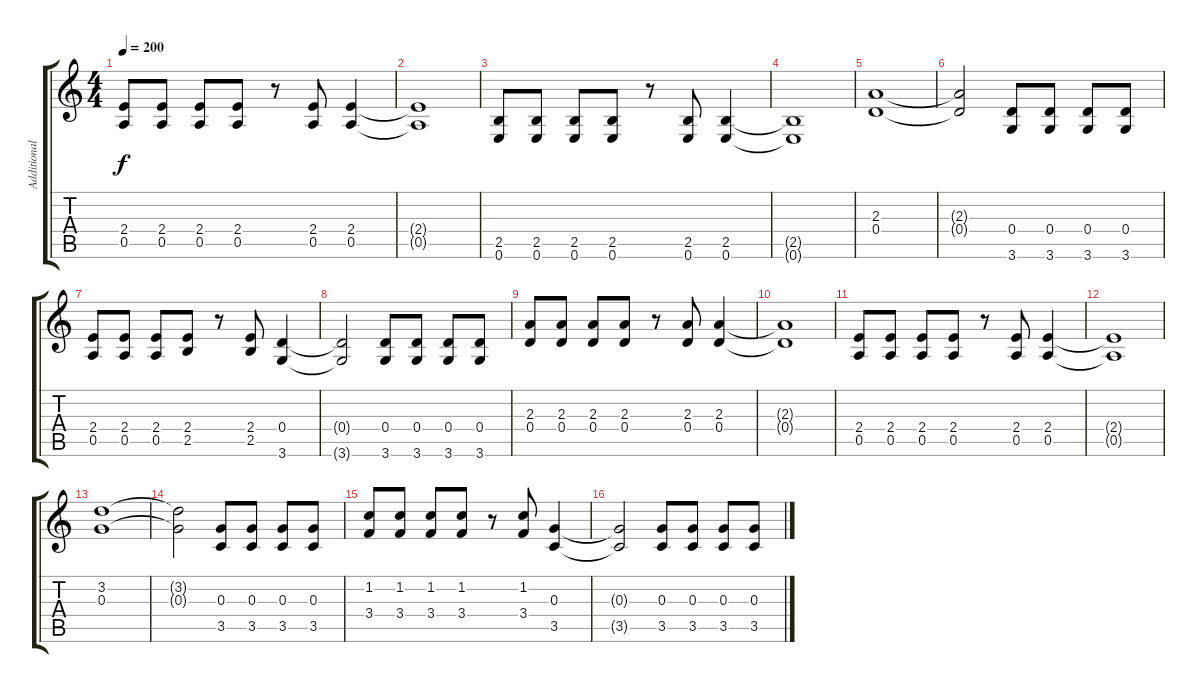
\track ("Additional Guitar2" "Additional") {instrument overdrivenguitar}
\staff {score tabs}
\tuning (E4 B3 G3 D3 A2 E2) {hide}
\ts (4 4)
\tempo 200
\clef g2
\ks c
(2.4 0.5).8{dy f} (2.4 0.5).8 (2.4 0.5).8 (2.4 0.5).8 r.8 (2.4 0.5).8 (2.4 0.5).4 |
(2.4{t} 0.5{t}).1 |
(2.5 0.6).8 (2.5 0.6).8 (2.5 0.6).8 (2.5 0.6).8 r.8 (2.5 0.6).8 (2.5 0.6).4 |
(2.5{t} 0.6{t}).1 |
(2.3 0.4).1 |
(2.3{t} 0.4{t}).2 (0.4 3.6).8 (0.4 3.6).8 (0.4 3.6).8 (0.4 3.6).8 |
(2.4 0.5).8 (2.4 0.5).8 (2.4 0.5).8 (2.4 2.5).8 r.8 (2.4 2.5).8 (0.4 3.6).4 |
(0.4{t} 3.6{t}).2 (0.4 3.6).8 (0.4 3.6).8 (0.4 3.6).8 (0.4 3.6).8 |
(2.3 0.4).8 (2.3 0.4).8 (2.3 0.4).8 (2.3 0.4).8 r.8 (2.3 0.4).8 (2.3 0.4).4 |
(2.3{t} 0.4{t}).1 |
(2.4 0.5).8 (2.4 0.5).8 (2.4 0.5).8 (2.4 0.5).8 r.8 (2.4 0.5).8 (2.4 0.5).4 |
(2.4{t} 0.5{t}).1 |
(3.2 0.3).1 |
(3.2{t} 0.3{t}).2 (0.3 3.5).8 (0.3 3.5).8 (0.3 3.5).8 (0.3 3.5).8 |
(1.2 3.4).8 (1.2 3.4).8 (1.2 3.4).8 (1.2 3.4).8 r.8 (1.2 3.4).8 (0.3 3.5).4 |
(0.3{t} 3.5{t}).2 (0.3 3.5).8 (0.3 3.5).8 (0.3 3.5).8 (0.3 3.5).8
